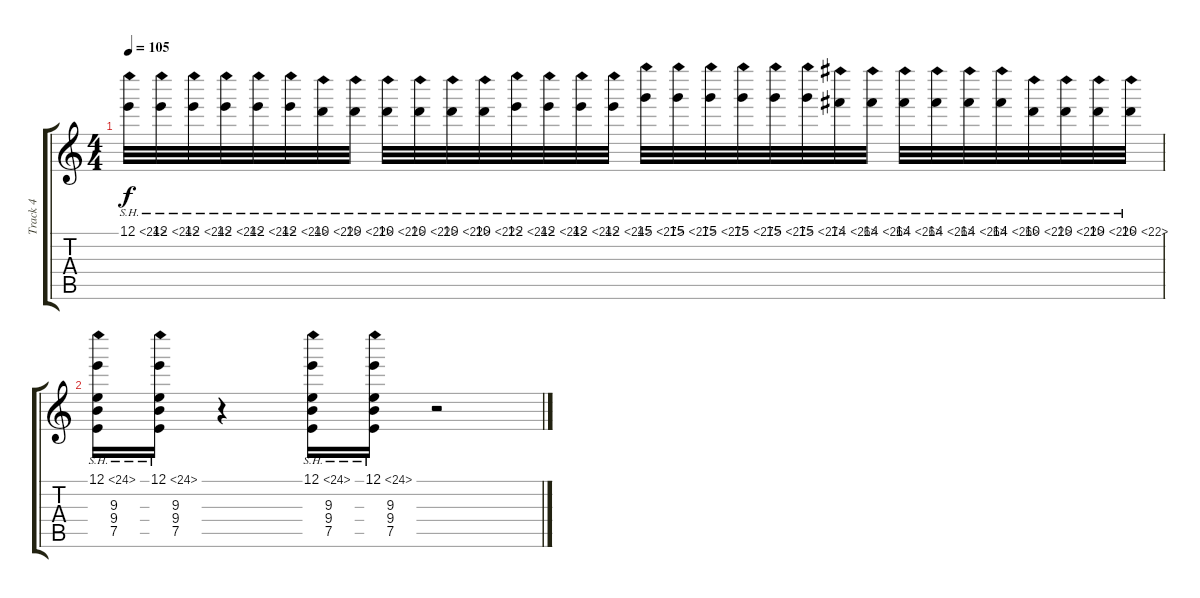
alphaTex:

\track ("Track 4" "Track 4") {instrument distortionguitar}
\staff {score tabs}
\tuning (E4 B3 G3 D3 A2 E2) {hide}
\ts (4 4)
\tempo 105
\clef g2
\ks c
12.1{sh 12}.32{dy f} 12.1{sh 12}.32 12.1{sh 12}.32 12.1{sh 12}.32 12.1{sh 12}.32 12.1{sh 12}.32 10.1{sh 12}.32 10.1{sh 12}.32 10.1{sh 12}.32 10.1{sh 12}.32 10.1{sh 12}.32 10.1{sh 12}.32 12.1{sh 12}.32 12.1{sh 12}.32 12.1{sh 12}.32 12.1{sh 12}.32 15.1{sh 12}.32 15.1{sh 12}.32 15.1{sh 12}.32 15.1{sh 12}.32 15.1{sh 12}.32 15.1{sh 12}.32 14.1{sh 12}.32 14.1{sh 12}.32 14.1{sh 12}.32 14.1{sh 12}.32 14.1{sh 12}.32 14.1{sh 12}.32 10.1{sh 12}.32 10.1{sh 12}.32 10.1{sh 12}.32 10.1{sh 12}.32 |
(12.1{sh 12} 9.3 9.4 7.5).16 (12.1{sh 12} 9.3 9.4 7.5).16 r.4 (12.1{sh 12} 9.3 9.4 7.5).16 (12.1{sh 12} 9.3 9.4 7.5).16 r.2
